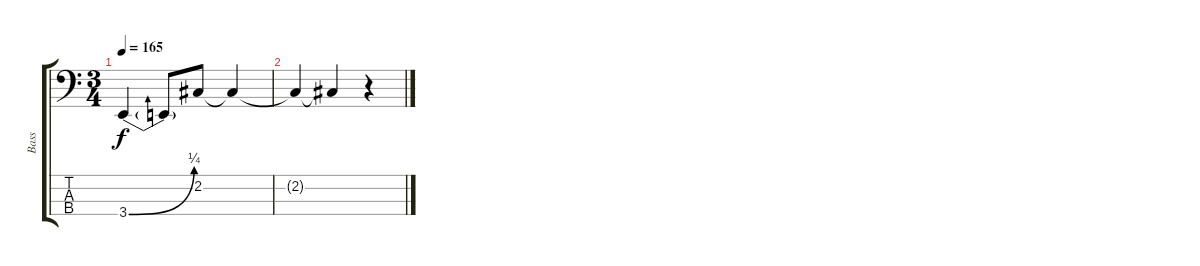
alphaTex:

\track ("Bass" "Bass") {instrument electricbassfinger}
\staff {score tabs}
\tuning (E2 B1 Gb1 Db1) {hide}
\ts (3 4)
\tempo 165
\clef f4
\ks c
3.4{be (bend 0 0 60 1)}.4{dy f} 3.4{t}.8 2.2.8 2.2{t}.4 |
2.2{t}.4 2.2{t}.4 r.4
